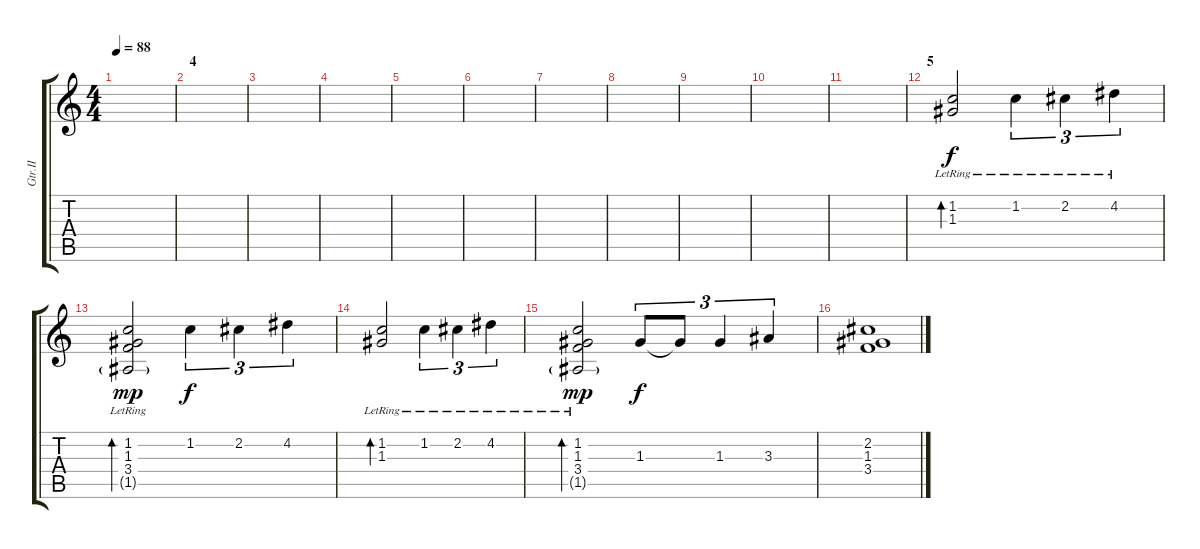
\track ("Gtr.II" "Gtr.II") {instrument electricguitarjazz}
\staff {score tabs}
\tuning (E4 B3 G3 D3 A2 E2) {hide}
\ts (4 4)
\tempo 88
\clef g2
\ks c
|
\section ("" "4")
|
|
|
|
|
|
|
|
|
|
\section ("" "5")
(1.2{lr} 1.3{lr}).2{bd 120} 1.2{lr}.4{tu (3 2)} 2.2{lr}.4{tu (3 2)} 4.2{lr}.4{tu (3 2)} |
(1.2{lr} 1.3 3.4{lr} 1.5{g}).2{bd 240 dy mp} 1.2.4{tu (3 2) dy f} 2.2.4{tu (3 2)} 4.2.4{tu (3 2)} |
(1.2{lr} 1.3{lr}).2{bd 120} 1.2{lr}.4{tu (3 2)} 2.2{lr}.4{tu (3 2)} 4.2{lr}.4{tu (3 2)} |
(1.2{lr} 1.3 3.4{lr} 1.5{g}).2{bd 240 dy mp} 1.3.8{tu (3 2) dy f} 1.3{t}.8{tu (3 2)} 1.3.4{tu (3 2)} 3.3.4{tu (3 2)} |
(2.2 1.3 3.4).1
